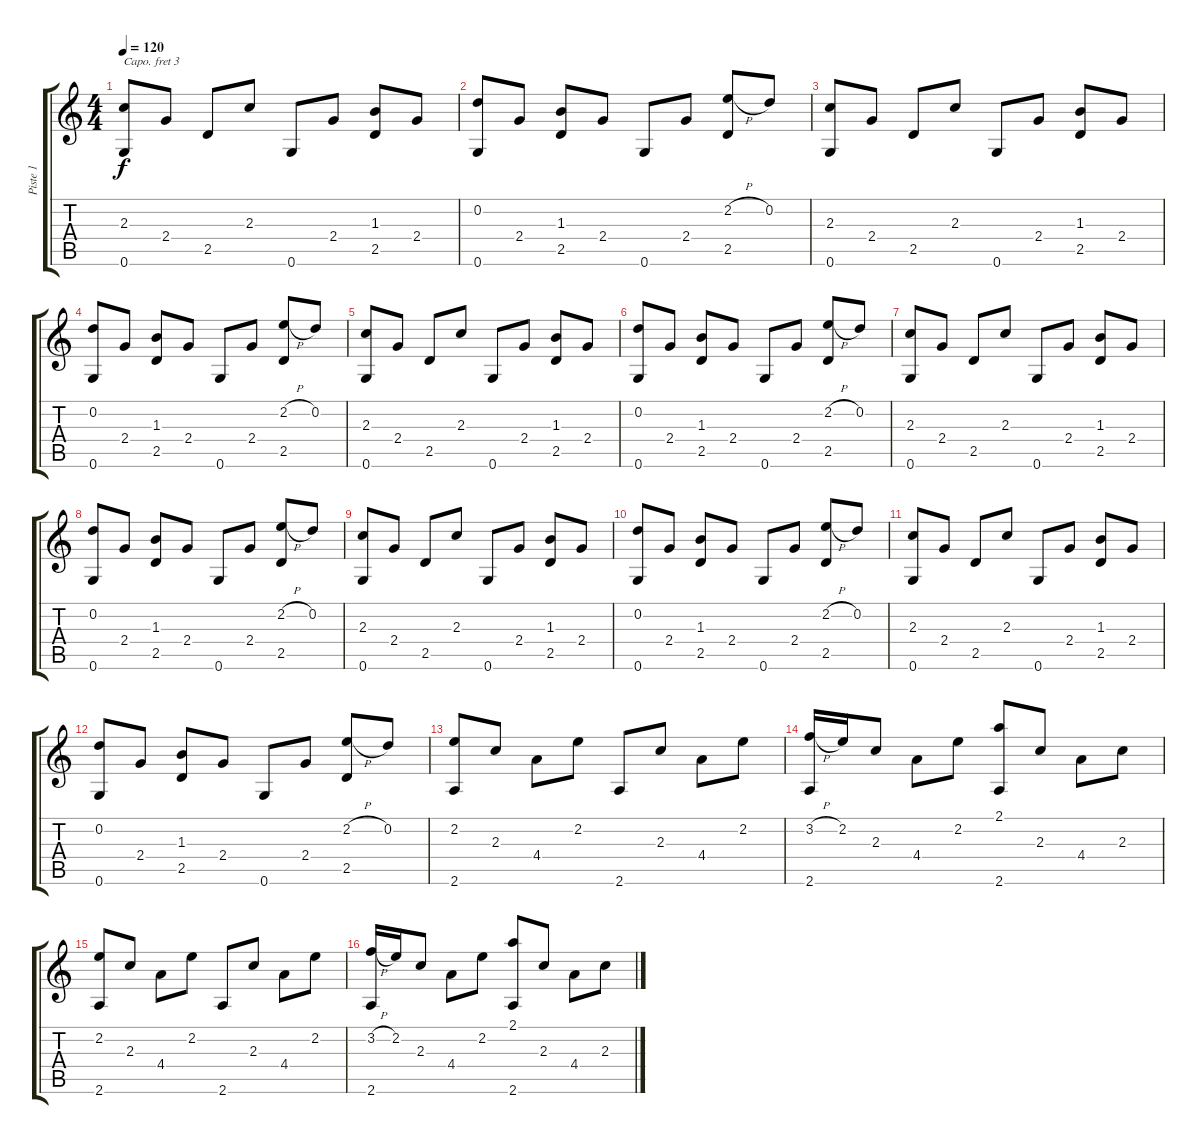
\track ("Piste 1" "Piste 1") {instrument acousticguitarsteel}
\staff {score tabs}
\capo 3
\tuning (E4 B3 G3 D3 A2 E2) {hide}
\ts (4 4)
\tempo 120
\clef g2
\ks c
(2.3 0.6).8{dy f instrument acousticguitarsteel} 2.4.8 2.5.8 2.3.8 0.6.8 2.4.8 (1.3 2.5).8 2.4.8 |
(0.2 0.6).8 2.4.8 (1.3 2.5).8 2.4.8 0.6.8 2.4.8 (2.2{h} 2.5).8 0.2.8 |
(2.3 0.6).8 2.4.8 2.5.8 2.3.8 0.6.8 2.4.8 (1.3 2.5).8 2.4.8 |
(0.2 0.6).8 2.4.8 (1.3 2.5).8 2.4.8 0.6.8 2.4.8 (2.2{h} 2.5).8 0.2.8 |
(2.3 0.6).8 2.4.8 2.5.8 2.3.8 0.6.8 2.4.8 (1.3 2.5).8 2.4.8 |
(0.2 0.6).8 2.4.8 (1.3 2.5).8 2.4.8 0.6.8 2.4.8 (2.2{h} 2.5).8 0.2.8 |
(2.3 0.6).8 2.4.8 2.5.8 2.3.8 0.6.8 2.4.8 (1.3 2.5).8 2.4.8 |
(0.2 0.6).8 2.4.8 (1.3 2.5).8 2.4.8 0.6.8 2.4.8 (2.2{h} 2.5).8 0.2.8 |
(2.3 0.6).8 2.4.8 2.5.8 2.3.8 0.6.8 2.4.8 (1.3 2.5).8 2.4.8 |
(0.2 0.6).8 2.4.8 (1.3 2.5).8 2.4.8 0.6.8 2.4.8 (2.2{h} 2.5).8 0.2.8 |
(2.3 0.6).8 2.4.8 2.5.8 2.3.8 0.6.8 2.4.8 (1.3 2.5).8 2.4.8 |
(0.2 0.6).8 2.4.8 (1.3 2.5).8 2.4.8 0.6.8 2.4.8 (2.2{h} 2.5).8 0.2.8 |
(2.2 2.6).8 2.3.8 4.4.8 2.2.8 2.6.8 2.3.8 4.4.8 2.2.8 |
(3.2{h} 2.6).16 2.2.16 2.3.8 4.4.8 2.2.8 (2.1 2.6).8 2.3.8 4.4.8 2.3.8 |
(2.2 2.6).8 2.3.8 4.4.8 2.2.8 2.6.8 2.3.8 4.4.8 2.2.8 |
(3.2{h} 2.6).16 2.2.16 2.3.8 4.4.8 2.2.8 (2.1 2.6).8 2.3.8 4.4.8 2.3.8
